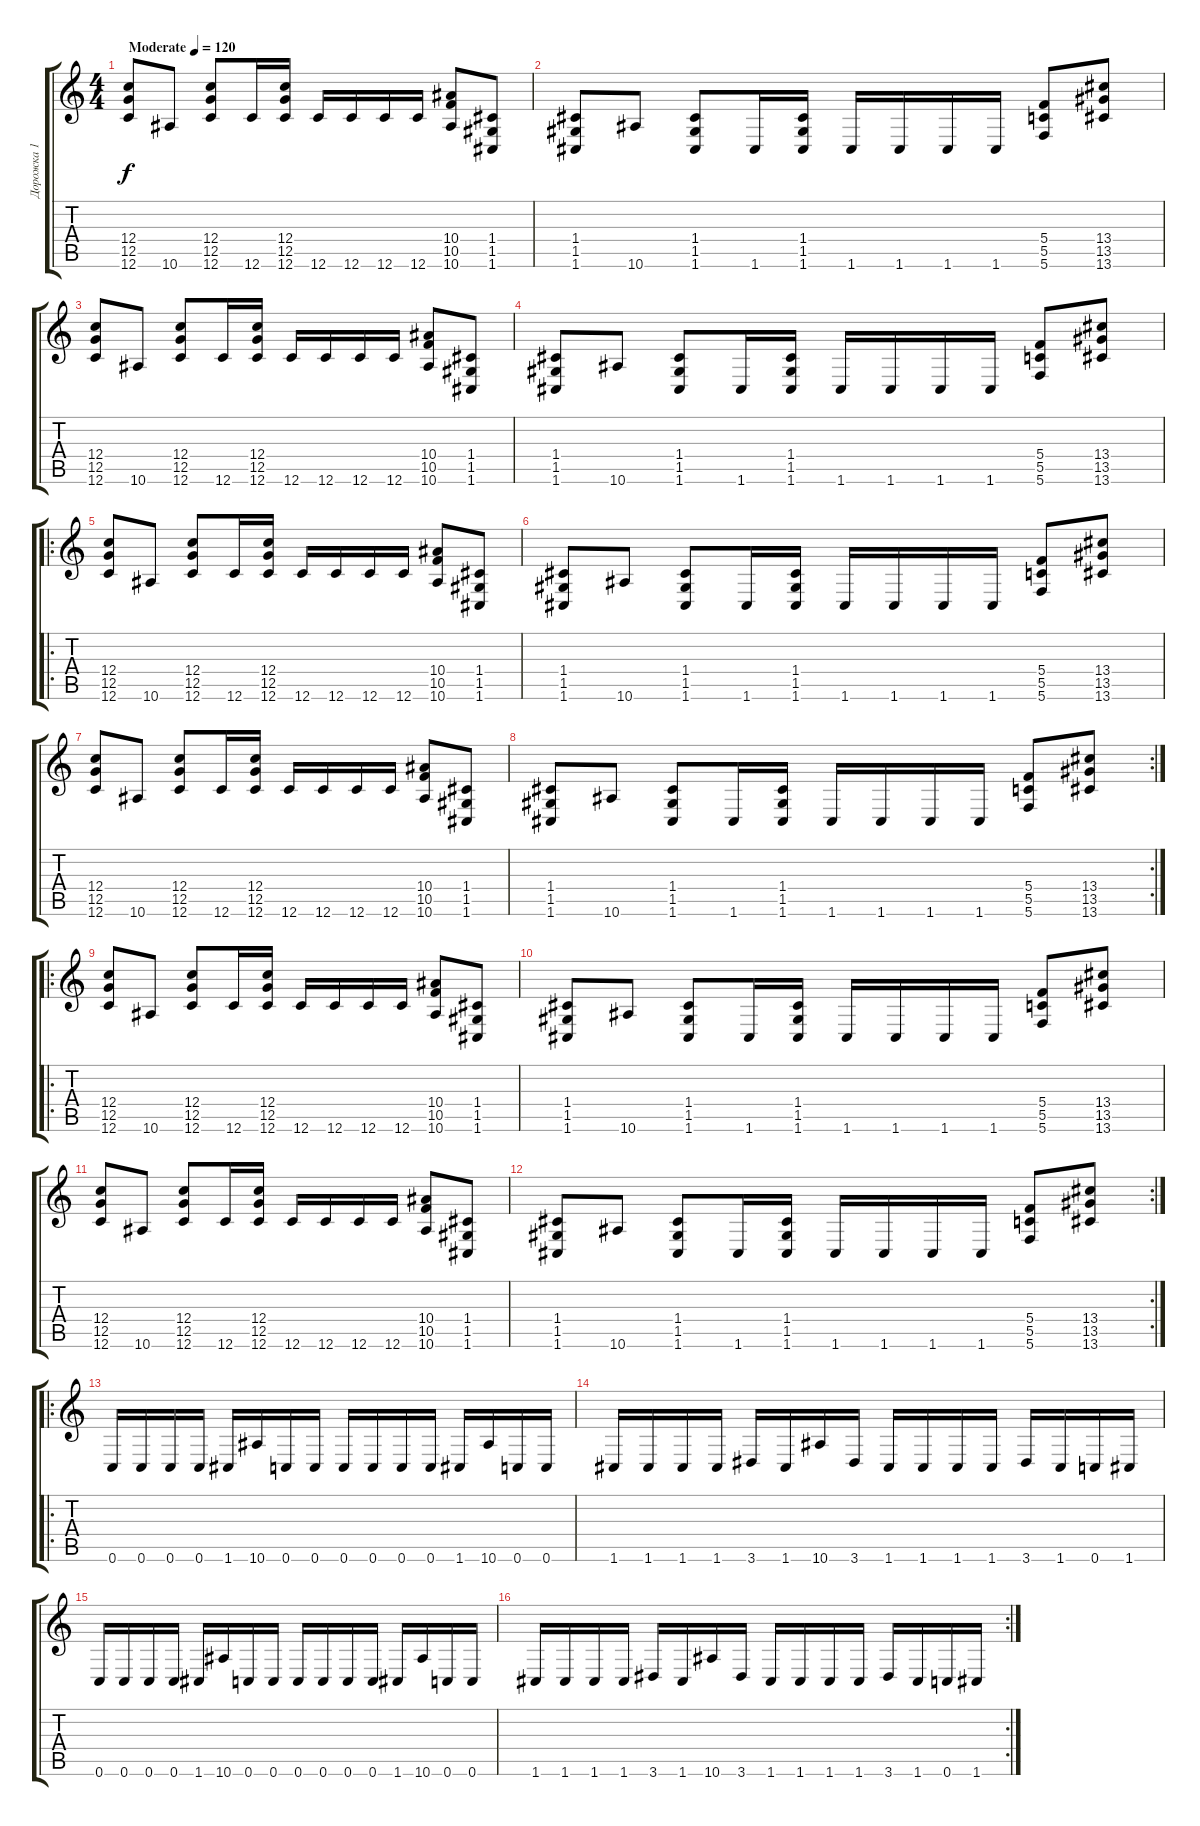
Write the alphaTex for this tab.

\track ("Дорожка 1" "Дорожка 1") {instrument distortionguitar}
\staff {score tabs}
\tuning (D4 A3 F3 C3 G2 C2) {hide}
\ts (4 4)
\tempo (120 "Moderate")
\clef g2
\ks c
(12.4 12.5 12.6).8{dy f instrument distortionguitar} 10.6.8 (12.4 12.5 12.6).8 12.6.16 (12.4 12.5 12.6).16 12.6.16 12.6.16 12.6.16 12.6.16 (10.4 10.5 10.6).8 (1.4 1.5 1.6).8 |
(1.4 1.5 1.6).8 10.6.8 (1.4 1.5 1.6).8 1.6.16 (1.4 1.5 1.6).16 1.6.16 1.6.16 1.6.16 1.6.16 (5.4 5.5 5.6).8 (13.4 13.5 13.6).8 |
(12.4 12.5 12.6).8 10.6.8 (12.4 12.5 12.6).8 12.6.16 (12.4 12.5 12.6).16 12.6.16 12.6.16 12.6.16 12.6.16 (10.4 10.5 10.6).8 (1.4 1.5 1.6).8 |
(1.4 1.5 1.6).8 10.6.8 (1.4 1.5 1.6).8 1.6.16 (1.4 1.5 1.6).16 1.6.16 1.6.16 1.6.16 1.6.16 (5.4 5.5 5.6).8 (13.4 13.5 13.6).8 |
\ro
(12.4 12.5 12.6).8 10.6.8 (12.4 12.5 12.6).8 12.6.16 (12.4 12.5 12.6).16 12.6.16 12.6.16 12.6.16 12.6.16 (10.4 10.5 10.6).8 (1.4 1.5 1.6).8 |
(1.4 1.5 1.6).8 10.6.8 (1.4 1.5 1.6).8 1.6.16 (1.4 1.5 1.6).16 1.6.16 1.6.16 1.6.16 1.6.16 (5.4 5.5 5.6).8 (13.4 13.5 13.6).8 |
(12.4 12.5 12.6).8 10.6.8 (12.4 12.5 12.6).8 12.6.16 (12.4 12.5 12.6).16 12.6.16 12.6.16 12.6.16 12.6.16 (10.4 10.5 10.6).8 (1.4 1.5 1.6).8 |
\rc 2
(1.4 1.5 1.6).8 10.6.8 (1.4 1.5 1.6).8 1.6.16 (1.4 1.5 1.6).16 1.6.16 1.6.16 1.6.16 1.6.16 (5.4 5.5 5.6).8 (13.4 13.5 13.6).8 |
\ro
(12.4 12.5 12.6).8 10.6.8 (12.4 12.5 12.6).8 12.6.16 (12.4 12.5 12.6).16 12.6.16 12.6.16 12.6.16 12.6.16 (10.4 10.5 10.6).8 (1.4 1.5 1.6).8 |
(1.4 1.5 1.6).8 10.6.8 (1.4 1.5 1.6).8 1.6.16 (1.4 1.5 1.6).16 1.6.16 1.6.16 1.6.16 1.6.16 (5.4 5.5 5.6).8 (13.4 13.5 13.6).8 |
(12.4 12.5 12.6).8 10.6.8 (12.4 12.5 12.6).8 12.6.16 (12.4 12.5 12.6).16 12.6.16 12.6.16 12.6.16 12.6.16 (10.4 10.5 10.6).8 (1.4 1.5 1.6).8 |
\rc 2
(1.4 1.5 1.6).8 10.6.8 (1.4 1.5 1.6).8 1.6.16 (1.4 1.5 1.6).16 1.6.16 1.6.16 1.6.16 1.6.16 (5.4 5.5 5.6).8 (13.4 13.5 13.6).8 |
\ro
0.6.16 0.6.16 0.6.16 0.6.16 1.6.16 10.6.16 0.6.16 0.6.16 0.6.16 0.6.16 0.6.16 0.6.16 1.6.16 10.6.16 0.6.16 0.6.16 |
1.6.16 1.6.16 1.6.16 1.6.16 3.6.16 1.6.16 10.6.16 3.6.16 1.6.16 1.6.16 1.6.16 1.6.16 3.6.16 1.6.16 0.6.16 1.6.16 |
0.6.16 0.6.16 0.6.16 0.6.16 1.6.16 10.6.16 0.6.16 0.6.16 0.6.16 0.6.16 0.6.16 0.6.16 1.6.16 10.6.16 0.6.16 0.6.16 |
\rc 2
1.6.16 1.6.16 1.6.16 1.6.16 3.6.16 1.6.16 10.6.16 3.6.16 1.6.16 1.6.16 1.6.16 1.6.16 3.6.16 1.6.16 0.6.16 1.6.16
